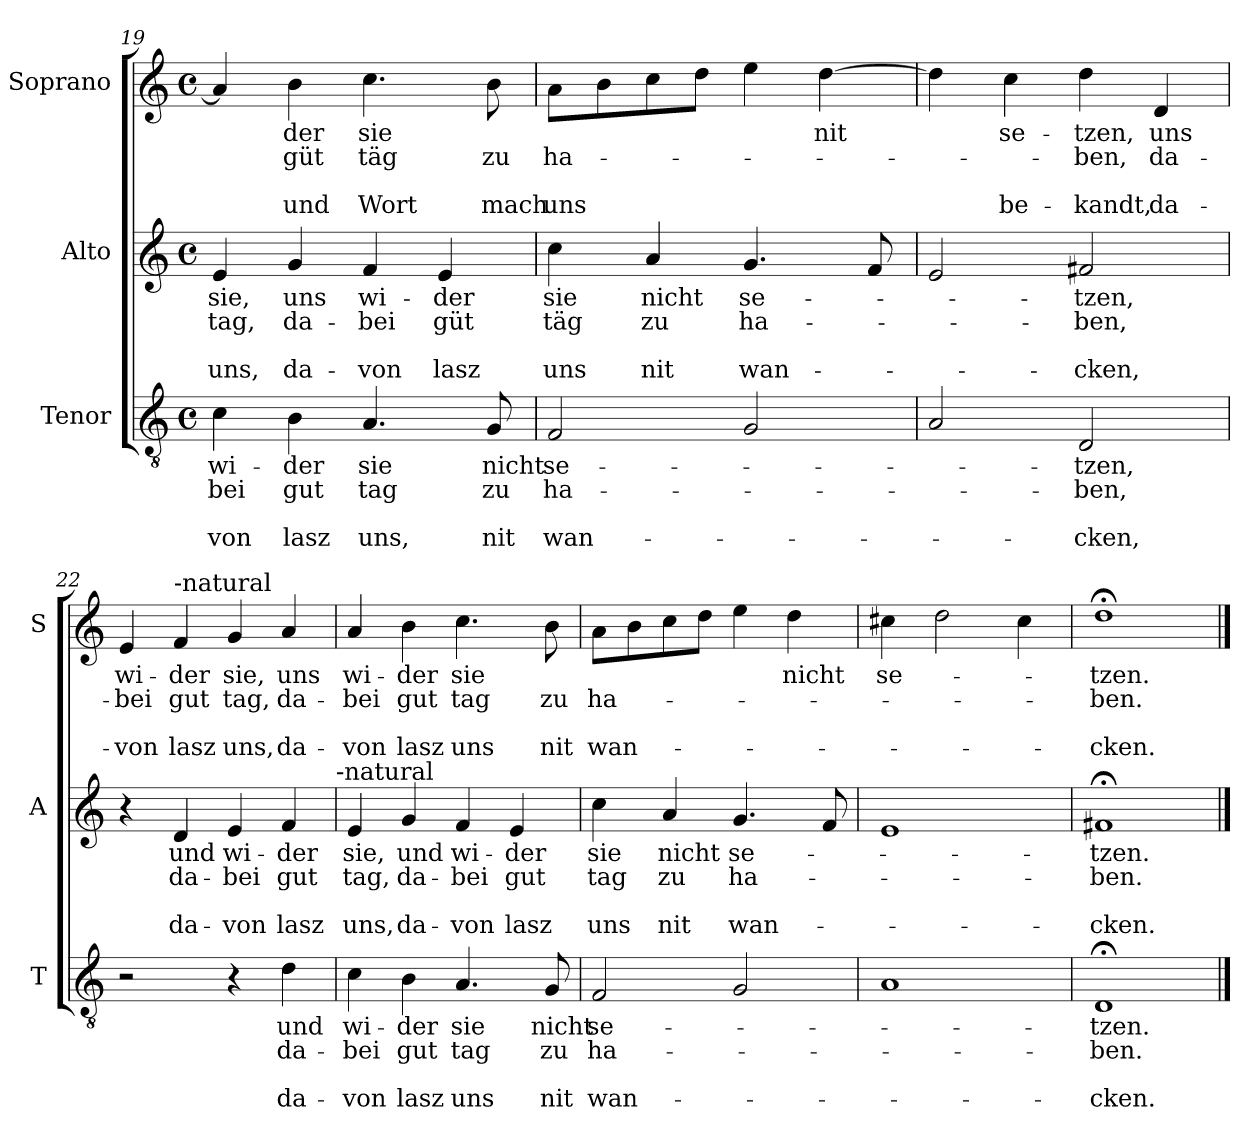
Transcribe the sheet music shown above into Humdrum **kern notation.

**kern	**text	**text	**text	**text	**kern	**text	**text	**text	**text	**kern	**text	**text	**text	**text
*part3	*part3	*part3	*part3	*part3	*part2	*part2	*part2	*part2	*part2	*part1	*part1	*part1	*part1	*part1
*staff3	*staff3	*staff3	*staff3	*staff3	*staff2	*staff2	*staff2	*staff2	*staff2	*staff1	*staff1	*staff1	*staff1	*staff1
*I"Tenor	*	*	*	*	*I"Alto	*	*	*	*	*I"Soprano	*	*	*	*
*I'T	*	*	*	*	*I'A	*	*	*	*	*I'S	*	*	*	*
*clefGv2	*	*	*	*	*clefG2	*	*	*	*	*clefG2	*	*	*	*
*k[]	*	*	*	*	*k[]	*	*	*	*	*k[]	*	*	*	*
*C:	*	*	*	*	*C:	*	*	*	*	*C:	*	*	*	*
*M4/4	*	*	*	*	*M4/4	*	*	*	*	*M4/4	*	*	*	*
*met(c)	*	*	*	*	*met(c)	*	*	*	*	*met(c)	*	*	*	*
=19	=19	=19	=19	=19	=19	=19	=19	=19	=19	=19	=19	=19	=19	=19
!	!LO:LY:b	!LO:LY:b	!	!LO:LY:b	!	!LO:LY:b	!LO:LY:b	!	!LO:LY:b	!	!	!	!	!
4c\	wi-	-bei	.	-von	4e/	sie,	tag,	.	uns,	4a/]	.	.	.	.
!	!LO:LY:b	!LO:LY:b	!	!LO:LY:b	!	!LO:LY:b	!LO:LY:b	!	!LO:LY:b	!	!LO:LY:b	!LO:LY:b	!	!LO:LY:b
4B\	-der	gut	.	lasz	4g/	uns	da-	.	da-	4b\	-der	güt	.	und
!	!LO:LY:b	!LO:LY:b	!	!LO:LY:b	!	!LO:LY:b	!LO:LY:b	!	!LO:LY:b	!	!LO:LY:b	!LO:LY:b	!	!LO:LY:b
4.A/	sie	tag	.	uns,	4f/	wi-	-bei	.	-von	4.cc\	sie	täg	.	Wort
!	!	!	!	!	!	!LO:LY:b	!LO:LY:b	!	!LO:LY:b	!	!	!	!	!
.	.	.	.	.	4e/	-der	güt	.	lasz	.	.	.	.	.
!	!LO:LY:b	!LO:LY:b	!	!LO:LY:b	!	!	!	!	!	!	!	!LO:LY:b	!	!LO:LY:b
8G/	nicht	zu	.	nit	.	.	.	.	.	8b\	.	zu	.	mach
=20	=20	=20	=20	=20	=20	=20	=20	=20	=20	=20	=20	=20	=20	=20
!	!LO:LY:b	!LO:LY:b	!	!LO:LY:b	!	!LO:LY:b	!LO:LY:b	!	!LO:LY:b	!	!	!LO:LY:b	!	!LO:LY:b
2F/	se-	ha-	.	wan-	4cc\	sie	täg	.	uns	8a\L	.	ha-	.	uns
.	.	.	.	.	.	.	.	.	.	8b\	.	.	.	.
!	!	!	!	!	!	!LO:LY:b	!LO:LY:b	!	!LO:LY:b	!	!	!	!	!
.	.	.	.	.	4a/	nicht	zu	.	nit	8cc\	.	.	.	.
.	.	.	.	.	.	.	.	.	.	8dd\J	.	.	.	.
!	!	!	!	!	!	!LO:LY:b	!LO:LY:b	!	!LO:LY:b	!	!	!	!	!
2G/	.	.	.	.	4.g/	se-	ha-	.	wan-	4ee\	.	.	.	.
!	!	!	!	!	!	!	!	!	!	!	!LO:LY:b	!	!	!
.	.	.	.	.	.	.	.	.	.	[4dd\	nit	.	.	.
.	.	.	.	.	8f/	.	.	.	.	.	.	.	.	.
!!LO:LB:g=z
=21	=21	=21	=21	=21	=21	=21	=21	=21	=21	=21	=21	=21	=21	=21
2A/	.	.	.	.	2e/	.	.	.	.	4dd\]	.	.	.	.
!	!	!	!	!	!	!	!	!	!	!	!LO:LY:b	!	!	!LO:LY:b
.	.	.	.	.	.	.	.	.	.	4cc\	se-	.	.	be-
!	!LO:LY:b	!LO:LY:b	!	!LO:LY:b	!	!LO:LY:b	!LO:LY:b	!	!LO:LY:b	!	!LO:LY:b	!LO:LY:b	!	!LO:LY:b
2D/	-tzen,	-ben,	.	-cken,	2f#X/	-tzen,	-ben,	.	-cken,	4dd\	-tzen,	-ben,	.	-kandt,
!	!	!	!	!	!	!	!	!	!	!	!LO:LY:b	!LO:LY:b	!	!LO:LY:b
.	.	.	.	.	.	.	.	.	.	4d/	uns	da-	.	da-
=22	=22	=22	=22	=22	=22	=22	=22	=22	=22	=22	=22	=22	=22	=22
!	!	!	!	!	!	!	!	!	!	!	!LO:LY:b	!LO:LY:b	!	!LO:LY:b
2r	.	.	.	.	4r	.	.	.	.	4e/	wi-	-bei	.	-von
!	!	!	!	!	!	!	!	!	!	!LO:TX:a:t=-natural	!	!	!	!
!	!	!	!	!	!	!LO:LY:b	!LO:LY:b	!	!LO:LY:b	!	!LO:LY:b	!LO:LY:b	!	!LO:LY:b
.	.	.	.	.	4d/	und	da-	.	da-	4f/	-der	gut	.	lasz
!	!	!	!	!	!	!LO:LY:b	!LO:LY:b	!	!LO:LY:b	!	!LO:LY:b	!LO:LY:b	!	!LO:LY:b
4r	.	.	.	.	4e/	wi-	-bei	.	-von	4g/	sie,	tag,	.	uns,
!	!LO:LY:b	!LO:LY:b	!	!LO:LY:b	!	!LO:LY:b	!LO:LY:b	!	!LO:LY:b	!	!LO:LY:b	!LO:LY:b	!	!LO:LY:b
4d\	und	da-	.	da-	4f/	-der	gut	.	lasz	4a/	uns	da-	.	da-
!	!	!	!	!	!LO:TX:a:t=-natural	!	!	!	!	!	!	!	!	!
=23	=23	=23	=23	=23	=23	=23	=23	=23	=23	=23	=23	=23	=23	=23
!	!LO:LY:b	!LO:LY:b	!	!LO:LY:b	!	!LO:LY:b	!LO:LY:b	!	!LO:LY:b	!	!LO:LY:b	!LO:LY:b	!	!LO:LY:b
4c\	wi-	-bei	.	-von	4e/	sie,	tag,	.	uns,	4a/	wi-	-bei	.	-von
!	!LO:LY:b	!LO:LY:b	!	!LO:LY:b	!	!LO:LY:b	!LO:LY:b	!	!LO:LY:b	!	!LO:LY:b	!LO:LY:b	!	!LO:LY:b
4B\	-der	gut	.	lasz	4g/	und	da-	.	da-	4b\	-der	gut	.	lasz
!	!LO:LY:b	!LO:LY:b	!	!LO:LY:b	!	!LO:LY:b	!LO:LY:b	!	!LO:LY:b	!	!LO:LY:b	!LO:LY:b	!	!LO:LY:b
4.A/	sie	tag	.	uns	4f/	wi-	-bei	.	-von	4.cc\	sie	tag	.	uns
!	!	!	!	!	!	!LO:LY:b	!LO:LY:b	!	!LO:LY:b	!	!	!	!	!
.	.	.	.	.	4e/	-der	gut	.	lasz	.	.	.	.	.
!	!LO:LY:b	!LO:LY:b	!	!LO:LY:b	!	!	!	!	!	!	!	!LO:LY:b	!	!LO:LY:b
8G/	nicht	zu	.	nit	.	.	.	.	.	8b\	.	zu	.	nit
=24	=24	=24	=24	=24	=24	=24	=24	=24	=24	=24	=24	=24	=24	=24
!	!LO:LY:b	!LO:LY:b	!	!LO:LY:b	!	!LO:LY:b	!LO:LY:b	!	!LO:LY:b	!	!	!LO:LY:b	!	!LO:LY:b
2F/	se-	ha-	.	wan-	4cc\	sie	tag	.	uns	8a\L	.	ha-	.	wan-
.	.	.	.	.	.	.	.	.	.	8b\	.	.	.	.
!	!	!	!	!	!	!LO:LY:b	!LO:LY:b	!	!LO:LY:b	!	!	!	!	!
.	.	.	.	.	4a/	nicht	zu	.	nit	8cc\	.	.	.	.
.	.	.	.	.	.	.	.	.	.	8dd\J	.	.	.	.
!	!	!	!	!	!	!LO:LY:b	!LO:LY:b	!	!LO:LY:b	!	!	!	!	!
2G/	.	.	.	.	4.g/	se-	ha-	.	wan-	4ee\	.	.	.	.
!	!	!	!	!	!	!	!	!	!	!	!LO:LY:b	!	!	!
.	.	.	.	.	.	.	.	.	.	4dd\	nicht	.	.	.
.	.	.	.	.	8f/	.	.	.	.	.	.	.	.	.
=25	=25	=25	=25	=25	=25	=25	=25	=25	=25	=25	=25	=25	=25	=25
!	!	!	!	!	!	!	!	!	!	!	!LO:LY:b	!	!	!
1A	.	.	.	.	1e	.	.	.	.	4cc#X\	se-	.	.	.
.	.	.	.	.	.	.	.	.	.	2dd\	.	.	.	.
.	.	.	.	.	.	.	.	.	.	4cc#\	.	.	.	.
=26	=26	=26	=26	=26	=26	=26	=26	=26	=26	=26	=26	=26	=26	=26
!	!LO:LY:b	!LO:LY:b	!	!LO:LY:b	!	!LO:LY:b	!LO:LY:b	!	!LO:LY:b	!	!LO:LY:b	!LO:LY:b	!	!LO:LY:b
1D;<	-tzen.	-ben.	.	-cken.	1f#X;<	-tzen.	-ben.	.	-cken.	1dd;<	-tzen.	-ben.	.	-cken.
==	==	==	==	==	==	==	==	==	==	==	==	==	==	==
*-	*-	*-	*-	*-	*-	*-	*-	*-	*-	*-	*-	*-	*-	*-
